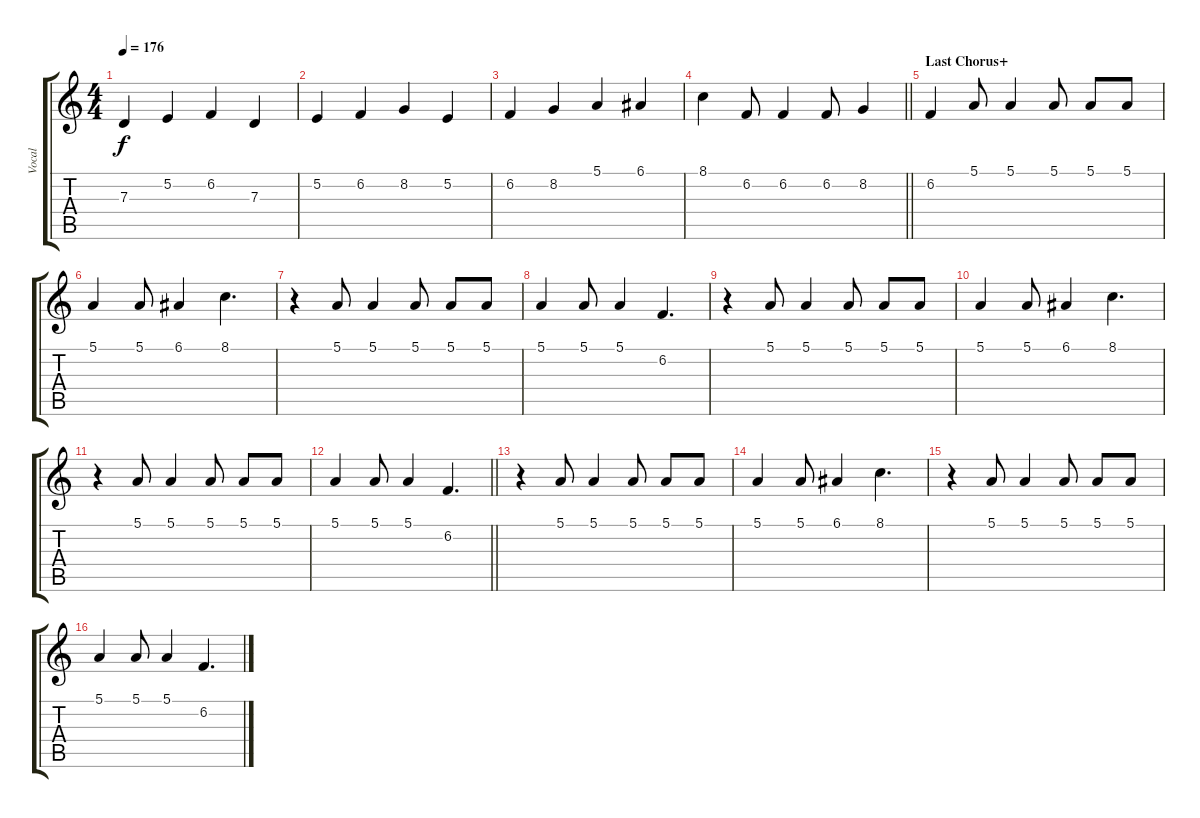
\track ("Vocal" "Vocal") {instrument violin}
\staff {score tabs}
\tuning (E4 B3 G3 D3 A2 E2) {hide}
\ts (4 4)
\tempo 176
\clef g2
\ks c
7.3.4{dy f} 5.2.4 6.2.4 7.3.4 |
5.2.4 6.2.4 8.2.4 5.2.4 |
6.2.4 8.2.4 5.1.4 6.1.4 |
\barLineRight lightlight
8.1.4 6.2.8 6.2.4 6.2.8 8.2.4 |
\section ("" "Last Chorus+")
6.2.4 5.1.8 5.1.4 5.1.8 5.1.8 5.1.8 |
5.1.4 5.1.8 6.1.4 8.1.4{d} |
r.4 5.1.8 5.1.4 5.1.8 5.1.8 5.1.8 |
5.1.4 5.1.8 5.1.4 6.2.4{d} |
r.4 5.1.8 5.1.4 5.1.8 5.1.8 5.1.8 |
5.1.4 5.1.8 6.1.4 8.1.4{d} |
r.4 5.1.8 5.1.4 5.1.8 5.1.8 5.1.8 |
\barLineRight lightlight
5.1.4 5.1.8 5.1.4 6.2.4{d} |
r.4 5.1.8 5.1.4 5.1.8 5.1.8 5.1.8 |
5.1.4 5.1.8 6.1.4 8.1.4{d} |
r.4 5.1.8 5.1.4 5.1.8 5.1.8 5.1.8 |
5.1.4 5.1.8 5.1.4 6.2.4{d}
